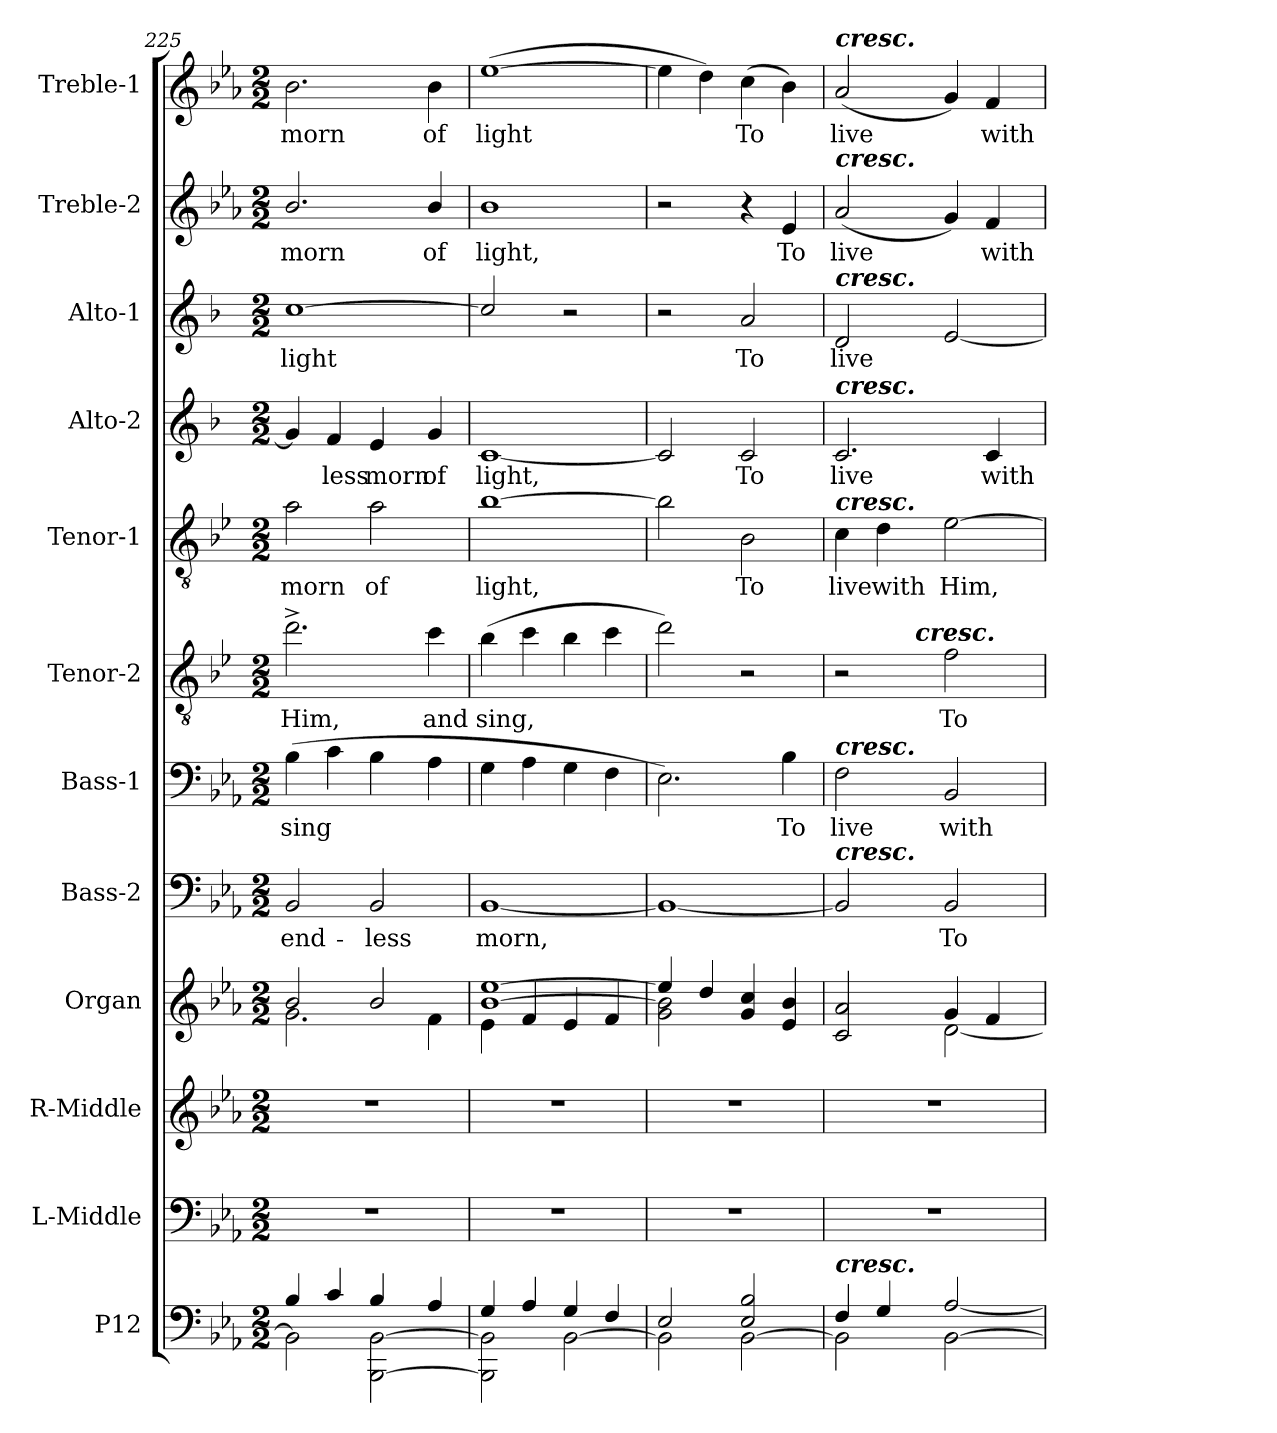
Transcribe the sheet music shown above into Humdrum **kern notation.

**kern	**kern	**kern	**kern	**kern	**text	**kern	**text	**kern	**text	**kern	**text	**kern	**text	**kern	**text	**kern	**text	**kern	**text
*part12	*part11	*part10	*part9	*part8	*part8	*part7	*part7	*part6	*part6	*part5	*part5	*part4	*part4	*part3	*part3	*part2	*part2	*part1	*part1
*staff12	*staff11	*staff10	*staff9	*staff8	*staff8	*staff7	*staff7	*staff6	*staff6	*staff5	*staff5	*staff4	*staff4	*staff3	*staff3	*staff2	*staff2	*staff1	*staff1
*I"P12	*I"L-Middle	*I"R-Middle	*I"Organ	*I"Bass-2	*	*I"Bass-1	*	*I"Tenor-2	*	*I"Tenor-1	*	*I"Alto-2	*	*I"Alto-1	*	*I"Treble-2	*	*I"Treble-1	*
*	*I'L-M	*	*I'Organ	*I'B2:	*	*I'B1:	*	*I'T2:	*	*I'T1:	*	*I'A2:	*	*I'A1:	*	*	*	*	*
!!LO:PB:g=z
*clefF4	*clefF4	*clefG2	*clefG2	*clefF4	*	*clefF4	*	*clefGv2	*	*clefGv2	*	*clefG2	*	*clefG2	*	*clefG2	*	*clefG2	*
*	*	*	*	*	*	*	*	*ITrd4c7	*	*ITrd4c7	*	*ITrd1c2	*	*ITrd1c2	*	*ITrd-7c-12	*	*ITrd-7c-12	*
*k[b-e-a-]	*k[b-e-a-]	*k[b-e-a-]	*k[b-e-a-]	*k[b-e-a-]	*	*k[b-e-a-]	*	*k[b-e-a-]	*	*k[b-e-a-]	*	*k[b-e-a-]	*	*k[b-e-a-]	*	*k[b-e-a-]	*	*k[b-e-a-]	*
*E-:	*E-:	*E-:	*E-:	*E-:	*	*E-:	*	*E-:	*	*E-:	*	*E-:	*	*E-:	*	*E-:	*	*E-:	*
*M2/2	*M2/2	*M2/2	*M2/2	*M2/2	*	*M2/2	*	*M2/2	*	*M2/2	*	*M2/2	*	*M2/2	*	*M2/2	*	*M2/2	*
=225	=225	=225	=225	=225	=225	=225	=225	=225	=225	=225	=225	=225	=225	=225	=225	=225	=225	=225	=225
*^	*	*	*^	*	*	*	*	*	*	*	*	*	*	*	*	*	*	*	*
!	!	!	!	!	!	!	!LO:LY:b:color=#000000	!	!	!	!	!	!	!	!	!	!	!	!	!	!
!	!	!	!	!	!	!	!	!	!LO:LY:b:color=#000000	!	!	!	!	!	!	!	!	!	!	!	!
!	!	!	!	!	!	!	!	!	!	!	!LO:LY:b:color=#000000	!	!	!	!	!	!	!	!	!	!
!	!	!	!	!	!	!	!	!	!	!	!	!	!LO:LY:b:color=#000000	!	!	!	!	!	!	!	!
!	!	!	!	!	!	!	!	!	!	!	!	!	!	!	!	!	!LO:LY:b:color=#000000	!	!	!	!
!	!	!	!	!	!	!	!	!	!	!	!	!	!	!	!	!	!	!	!LO:LY:b:color=#000000	!	!
!	!	!	!	!	!	!	!	!	!	!	!	!	!	!	!	!	!	!	!	!	!LO:LY:b:color=#000000
2BB-i\]	4B-i/	1r	1r	2b-i/	2.gi\	2BB-i/	end-	(4B-i\	sing	2.g^i\	Him,	2di\	morn	4fi/]	.	[1b-i	light	2.bb-i/	morn	2.bb-i\	morn
!	!	!	!	!	!	!	!	!	!	!	!	!	!	!	!LO:LY:b:color=#000000	!	!	!	!	!	!
.	4ci/	.	.	.	.	.	.	4ci\	.	.	.	.	.	4e-i/	-less	.	.	.	.	.	.
!	!	!	!	!	!	!	!LO:LY:b:color=#000000	!	!	!	!	!	!	!	!	!	!	!	!	!	!
!	!	!	!	!	!	!	!	!	!	!	!	!	!LO:LY:b:color=#000000	!	!	!	!	!	!	!	!
!	!	!	!	!	!	!	!	!	!	!	!	!	!	!	!LO:LY:b:color=#000000	!	!	!	!	!	!
[2BBB-i\ [2BB-i	4B-i/	.	.	2b-i/	.	2BB-i/	-less	4B-i\	.	.	.	2di\	of	4di/	morn	.	.	.	.	.	.
!	!	!	!	!	!	!	!	!	!	!	!LO:LY:b:color=#000000	!	!	!	!	!	!	!	!	!	!
!	!	!	!	!	!	!	!	!	!	!	!	!	!	!	!LO:LY:b:color=#000000	!	!	!	!	!	!
!	!	!	!	!	!	!	!	!	!	!	!	!	!	!	!	!	!	!	!LO:LY:b:color=#000000	!	!
!	!	!	!	!	!	!	!	!	!	!	!	!	!	!	!	!	!	!	!	!	!LO:LY:b:color=#000000
.	4A-i/	.	.	.	4fi\	.	.	4A-i\	.	4fi\	and	.	.	4fi/	of	.	.	4bb-i/	of	4bb-i\	of
=226	=226	=226	=226	=226	=226	=226	=226	=226	=226	=226	=226	=226	=226	=226	=226	=226	=226	=226	=226	=226	=226
!	!	!	!	!	!	!	!LO:LY:b:color=#000000	!	!	!	!	!	!	!	!	!	!	!	!	!	!
!	!	!	!	!	!	!	!	!	!	!	!LO:LY:b:color=#000000	!	!	!	!	!	!	!	!	!	!
!	!	!	!	!	!	!	!	!	!	!	!	!	!LO:LY:b:color=#000000	!	!	!	!	!	!	!	!
!	!	!	!	!	!	!	!	!	!	!	!	!	!	!	!LO:LY:b:color=#000000	!	!	!	!	!	!
!	!	!	!	!	!	!	!	!	!	!	!	!	!	!	!	!	!	!	!LO:LY:b:color=#000000	!	!
!	!	!	!	!	!	!	!	!	!	!	!	!	!	!	!	!	!	!	!	!	!LO:LY:b:color=#000000
2BBB-i\] 2BB-i]	4Gi/	1r	1r	[1b-i [1ee-i	4e-i\	[1BB-i	morn,	4Gi\	.	(4e-i\	sing,	[1e-i	light,	[1B-i	light,	2b-i/]	.	1bb-i	light,	([1eee-i	light
.	4A-i/	.	.	.	4fi/	.	.	4A-i\	.	4fi\	.	.	.	.	.	.	.	.	.	.	.
[2BB-i\	4Gi/	.	.	.	4e-i/	.	.	4Gi\	.	4e-i\	.	.	.	.	.	2r	.	.	.	.	.
.	4Fi/	.	.	.	4fi/	.	.	4Fi\	.	4fi\	.	.	.	.	.	.	.	.	.	.	.
=227	=227	=227	=227	=227	=227	=227	=227	=227	=227	=227	=227	=227	=227	=227	=227	=227	=227	=227	=227	=227	=227
2BB-i\]	2E-i/	1r	1r	4ee-i/]	2gi\ 2b-i]	1BB-i_	.	2.E-i\)	.	2gi\)	.	2e-i\]	.	2B-i/]	.	2r	.	2r	.	4eee-i\]	.
.	.	.	.	4ddi/	.	.	.	.	.	.	.	.	.	.	.	.	.	.	.	4dddi\)	.
!	!	!	!	!	!	!	!	!	!	!	!	!	!LO:LY:b:color=#000000	!	!	!	!	!	!	!	!
!	!	!	!	!	!	!	!	!	!	!	!	!	!	!	!LO:LY:b:color=#000000	!	!	!	!	!	!
!	!	!	!	!	!	!	!	!	!	!	!	!	!	!	!	!	!LO:LY:b:color=#000000	!	!	!	!
!	!	!	!	!	!	!	!	!	!	!	!	!	!	!	!	!	!	!	!	!	!LO:LY:b:color=#000000
[2BB-i\	2E-i/ 2B-i	.	.	4gi/ 4cci	2ryy	.	.	.	.	2r	.	2E-i\	To	2B-i/	To	2gi/	To	4r	.	(4ccci\	To
!	!	!	!	!	!	!	!	!	!LO:LY:b:color=#000000	!	!	!	!	!	!	!	!	!	!	!	!
!	!	!	!	!	!	!	!	!	!	!	!	!	!	!	!	!	!	!	!LO:LY:b:color=#000000	!	!
.	.	.	.	4e-i/ 4b-i	.	.	.	4B-i\	To	.	.	.	.	.	.	.	.	4ee-i/	To	4bb-i\)	.
=228	=228	=228	=228	=228	=228	=228	=228	=228	=228	=228	=228	=228	=228	=228	=228	=228	=228	=228	=228	=228	=228
!	!	!	!	!	!	!	!	!	!LO:LY:b:color=#000000	!	!	!	!	!	!	!	!	!	!	!	!
!	!	!	!	!	!	!	!	!	!	!	!	!	!LO:LY:b:color=#000000	!	!	!	!	!	!	!	!
!	!	!	!	!	!	!	!	!	!	!	!	!	!	!	!LO:LY:b:color=#000000	!	!	!	!	!	!
!	!	!	!	!	!	!	!	!	!	!	!	!	!	!	!	!	!LO:LY:b:color=#000000	!	!	!	!
!	!	!	!	!	!	!	!	!	!	!	!	!	!	!	!	!	!	!	!LO:LY:b:color=#000000	!	!
!	!	!	!	!	!	!	!	!	!	!	!	!	!	!	!	!	!	!	!	!LO:TX:a:Bi:t=cresc.	!
!	!	!	!	!	!	!	!	!	!	!	!	!	!	!	!	!	!	!LO:TX:a:Bi:t=cresc.	!	!	!
!	!	!	!	!	!	!	!	!	!	!	!	!	!	!	!	!LO:TX:a:Bi:t=cresc.	!	!	!	!	!
!	!	!	!	!	!	!	!	!	!	!	!	!	!	!LO:TX:a:Bi:t=cresc.	!	!	!	!	!	!	!
!	!	!	!	!	!	!	!	!	!	!	!	!LO:TX:a:Bi:t=cresc.	!	!	!	!	!	!	!	!	!
!	!	!	!	!	!	!	!	!LO:TX:a:Bi:t=cresc.	!	!	!	!	!	!	!	!	!	!	!	!	!
!	!	!	!	!	!	!LO:TX:a:Bi:t=cresc.	!	!	!	!	!	!	!	!	!	!	!	!	!	!	!
!LO:TX:a:Bi:t=cresc.	!	!	!	!	!	!	!	!	!	!	!	!	!	!	!	!	!	!	!	!	!
!	!	!	!	!	!	!	!	!	!	!	!	!	!	!	!	!	!	!	!	!	!LO:LY:b:color=#000000
*	*	*	*	*	*	*	*	*	*	*^	*	*	*	*	*	*	*	*	*	*	*
2BB-i\]	4Fi/	1r	1r	2ci/ 2a-i	2ryy	2BB-i/]	.	2Fi\	live	2r	4ryy	.	4Fi\	live	2.B-i/	live	2ci/	live	(2aa-i/	live	(2aa-i/	live
!	!	!	!	!	!	!	!	!	!	!	!	!	!	!LO:LY:b:color=#000000	!	!	!	!	!	!	!	!
.	4Gi/	.	.	.	.	.	.	.	.	.	16ryy	.	4Gi\	with	.	.	.	.	.	.	.	.
.	.	.	.	.	.	.	.	.	.	.	32ryy	.	.	.	.	.	.	.	.	.	.	.
.	.	.	.	.	.	.	.	.	.	.	64ryy	.	.	.	.	.	.	.	.	.	.	.
.	.	.	.	.	.	.	.	.	.	.	1024ryy	.	.	.	.	.	.	.	.	.	.	.
!	!	!	!	!	!	!	!	!	!	!	!LO:TX:a:Bi:t=cresc.	!	!	!	!	!	!	!	!	!	!	!
.	.	.	.	.	.	.	.	.	.	.	2ryy	.	.	.	.	.	.	.	.	.	.	.
!	!	!	!	!	!	!	!LO:LY:b:color=#000000	!	!	!	!	!	!	!	!	!	!	!	!	!	!	!
!	!	!	!	!	!	!	!	!	!LO:LY:b:color=#000000	!	!	!	!	!	!	!	!	!	!	!	!	!
!	!	!	!	!	!	!	!	!	!	!	!	!LO:LY:b:color=#000000	!	!	!	!	!	!	!	!	!	!
!	!	!	!	!	!	!	!	!	!	!	!	!	!	!LO:LY:b:color=#000000	!	!	!	!	!	!	!	!
[2BB-i\	[2A-i/	.	.	4gi/	[2di\	2BB-i/	To	2BB-i/	with	2B-i\	.	To	[2A-i\	Him,	.	.	[2di/	.	4ggi/)	.	4ggi/)	.
!	!	!	!	!	!	!	!	!	!	!	!	!	!	!	!	!LO:LY:b:color=#000000	!	!	!	!	!	!
!	!	!	!	!	!	!	!	!	!	!	!	!	!	!	!	!	!	!	!	!LO:LY:b:color=#000000	!	!
!	!	!	!	!	!	!	!	!	!	!	!	!	!	!	!	!	!	!	!	!	!	!LO:LY:b:color=#000000
.	.	.	.	4fi/	.	.	.	.	.	.	.	.	.	.	4B-i/	with	.	.	4ffi/	with	4ffi/	with
.	.	.	.	.	.	.	.	.	.	.	8ryy	.	.	.	.	.	.	.	.	.	.	.
.	.	.	.	.	.	.	.	.	.	.	128...ryy	.	.	.	.	.	.	.	.	.	.	.
*v	*v	*	*	*v	*v	*	*	*	*	*v	*v	*	*	*	*	*	*	*	*	*	*	*
=	=	=	=	=	=	=	=	=	=	=	=	=	=	=	=	=	=	=	=
*-	*-	*-	*-	*-	*-	*-	*-	*-	*-	*-	*-	*-	*-	*-	*-	*-	*-	*-	*-
